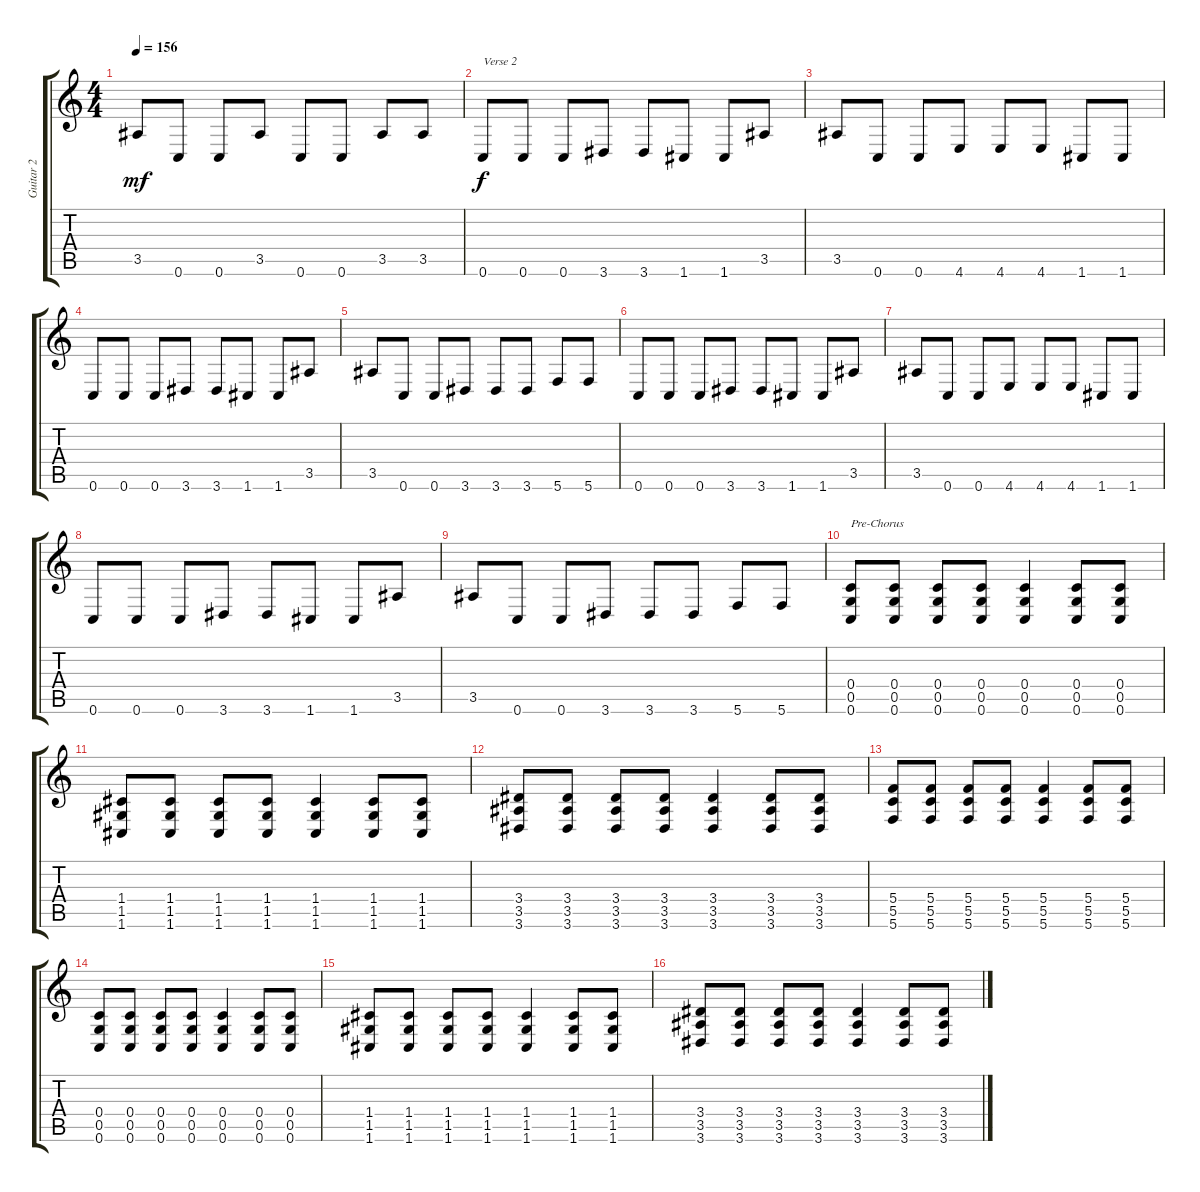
\track ("Guitar 2" "Guitar 2") {instrument distortionguitar}
\staff {score tabs}
\tuning (D4 A3 F3 C3 G2 C2) {hide}
\ts (4 4)
\tempo 156
\clef g2
\ks c
3.5.8{dy mf} 0.6.8 0.6.8 3.5.8 0.6.8 0.6.8 3.5.8 3.5.8 |
0.6.8{txt "Verse 2" dy f} 0.6.8 0.6.8 3.6.8 3.6.8 1.6.8 1.6.8 3.5.8 |
3.5.8 0.6.8 0.6.8 4.6.8 4.6.8 4.6.8 1.6.8 1.6.8 |
0.6.8 0.6.8 0.6.8 3.6.8 3.6.8 1.6.8 1.6.8 3.5.8 |
3.5.8 0.6.8 0.6.8 3.6.8 3.6.8 3.6.8 5.6.8 5.6.8 |
0.6.8 0.6.8 0.6.8 3.6.8 3.6.8 1.6.8 1.6.8 3.5.8 |
3.5.8 0.6.8 0.6.8 4.6.8 4.6.8 4.6.8 1.6.8 1.6.8 |
0.6.8 0.6.8 0.6.8 3.6.8 3.6.8 1.6.8 1.6.8 3.5.8 |
3.5.8 0.6.8 0.6.8 3.6.8 3.6.8 3.6.8 5.6.8 5.6.8 |
(0.4 0.5 0.6).8{txt "Pre-Chorus"} (0.4 0.5 0.6).8 (0.4 0.5 0.6).8 (0.4 0.5 0.6).8 (0.4 0.5 0.6).4 (0.4 0.5 0.6).8 (0.4 0.5 0.6).8 |
(1.4 1.5 1.6).8 (1.4 1.5 1.6).8 (1.4 1.5 1.6).8 (1.4 1.5 1.6).8 (1.4 1.5 1.6).4 (1.4 1.5 1.6).8 (1.4 1.5 1.6).8 |
(3.4 3.5 3.6).8 (3.4 3.5 3.6).8 (3.4 3.5 3.6).8 (3.4 3.5 3.6).8 (3.4 3.5 3.6).4 (3.4 3.5 3.6).8 (3.4 3.5 3.6).8 |
(5.4 5.5 5.6).8 (5.4 5.5 5.6).8 (5.4 5.5 5.6).8 (5.4 5.5 5.6).8 (5.4 5.5 5.6).4 (5.4 5.5 5.6).8 (5.4 5.5 5.6).8 |
(0.4 0.5 0.6).8 (0.4 0.5 0.6).8 (0.4 0.5 0.6).8 (0.4 0.5 0.6).8 (0.4 0.5 0.6).4 (0.4 0.5 0.6).8 (0.4 0.5 0.6).8 |
(1.4 1.5 1.6).8 (1.4 1.5 1.6).8 (1.4 1.5 1.6).8 (1.4 1.5 1.6).8 (1.4 1.5 1.6).4 (1.4 1.5 1.6).8 (1.4 1.5 1.6).8 |
(3.4 3.5 3.6).8 (3.4 3.5 3.6).8 (3.4 3.5 3.6).8 (3.4 3.5 3.6).8 (3.4 3.5 3.6).4 (3.4 3.5 3.6).8 (3.4 3.5 3.6).8
